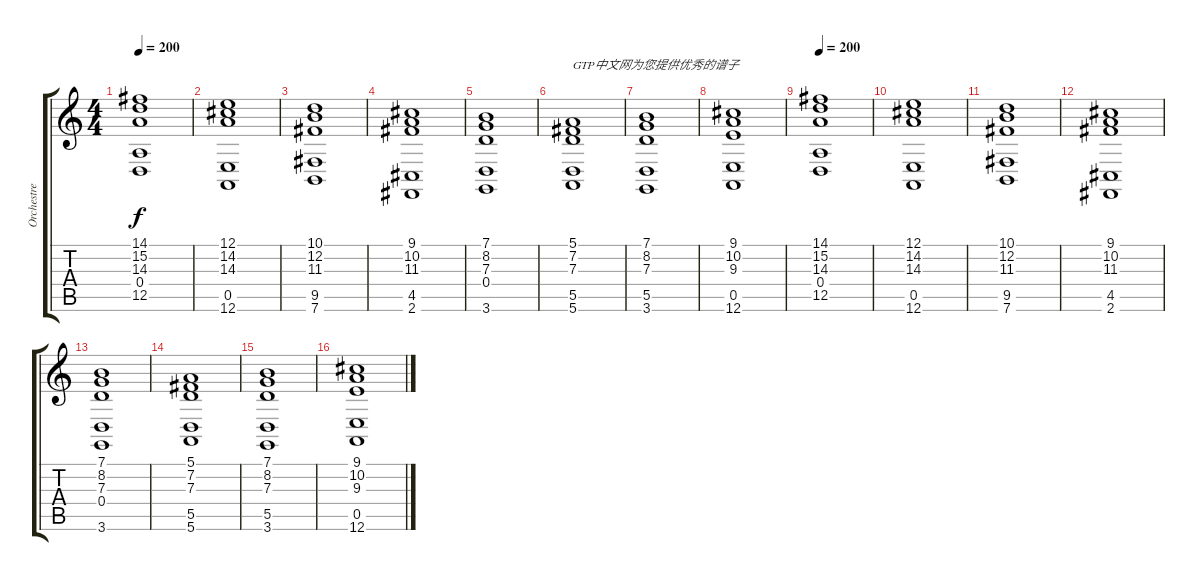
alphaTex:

\track ("Orchestre" "Orchestre") {instrument stringensemble1}
\staff {score tabs}
\tuning (E4 B3 G3 D3 A2 E2) {hide}
\ts (4 4)
\tempo 200
\clef g2
\ks c
(14.1 15.2 14.3 0.4 12.5).1{dy f} |
(12.1 14.2 14.3 0.5 12.6).1 |
(10.1 12.2 11.3 9.5 7.6).1 |
(9.1 10.2 11.3 4.5 2.6).1 |
(7.1 8.2 7.3 0.4 3.6).1 |
(5.1 7.2 7.3 5.5 5.6).1{txt "GTP中文网为您提供优秀的谱子"} |
(7.1 8.2 7.3 5.5 3.6).1 |
(9.1 10.2 9.3 0.5 12.6).1 |
\tempo 200
(14.1 15.2 14.3 0.4 12.5).1 |
(12.1 14.2 14.3 0.5 12.6).1 |
(10.1 12.2 11.3 9.5 7.6).1 |
(9.1 10.2 11.3 4.5 2.6).1 |
(7.1 8.2 7.3 0.4 3.6).1 |
(5.1 7.2 7.3 5.5 5.6).1 |
(7.1 8.2 7.3 5.5 3.6).1 |
(9.1 10.2 9.3 0.5 12.6).1
